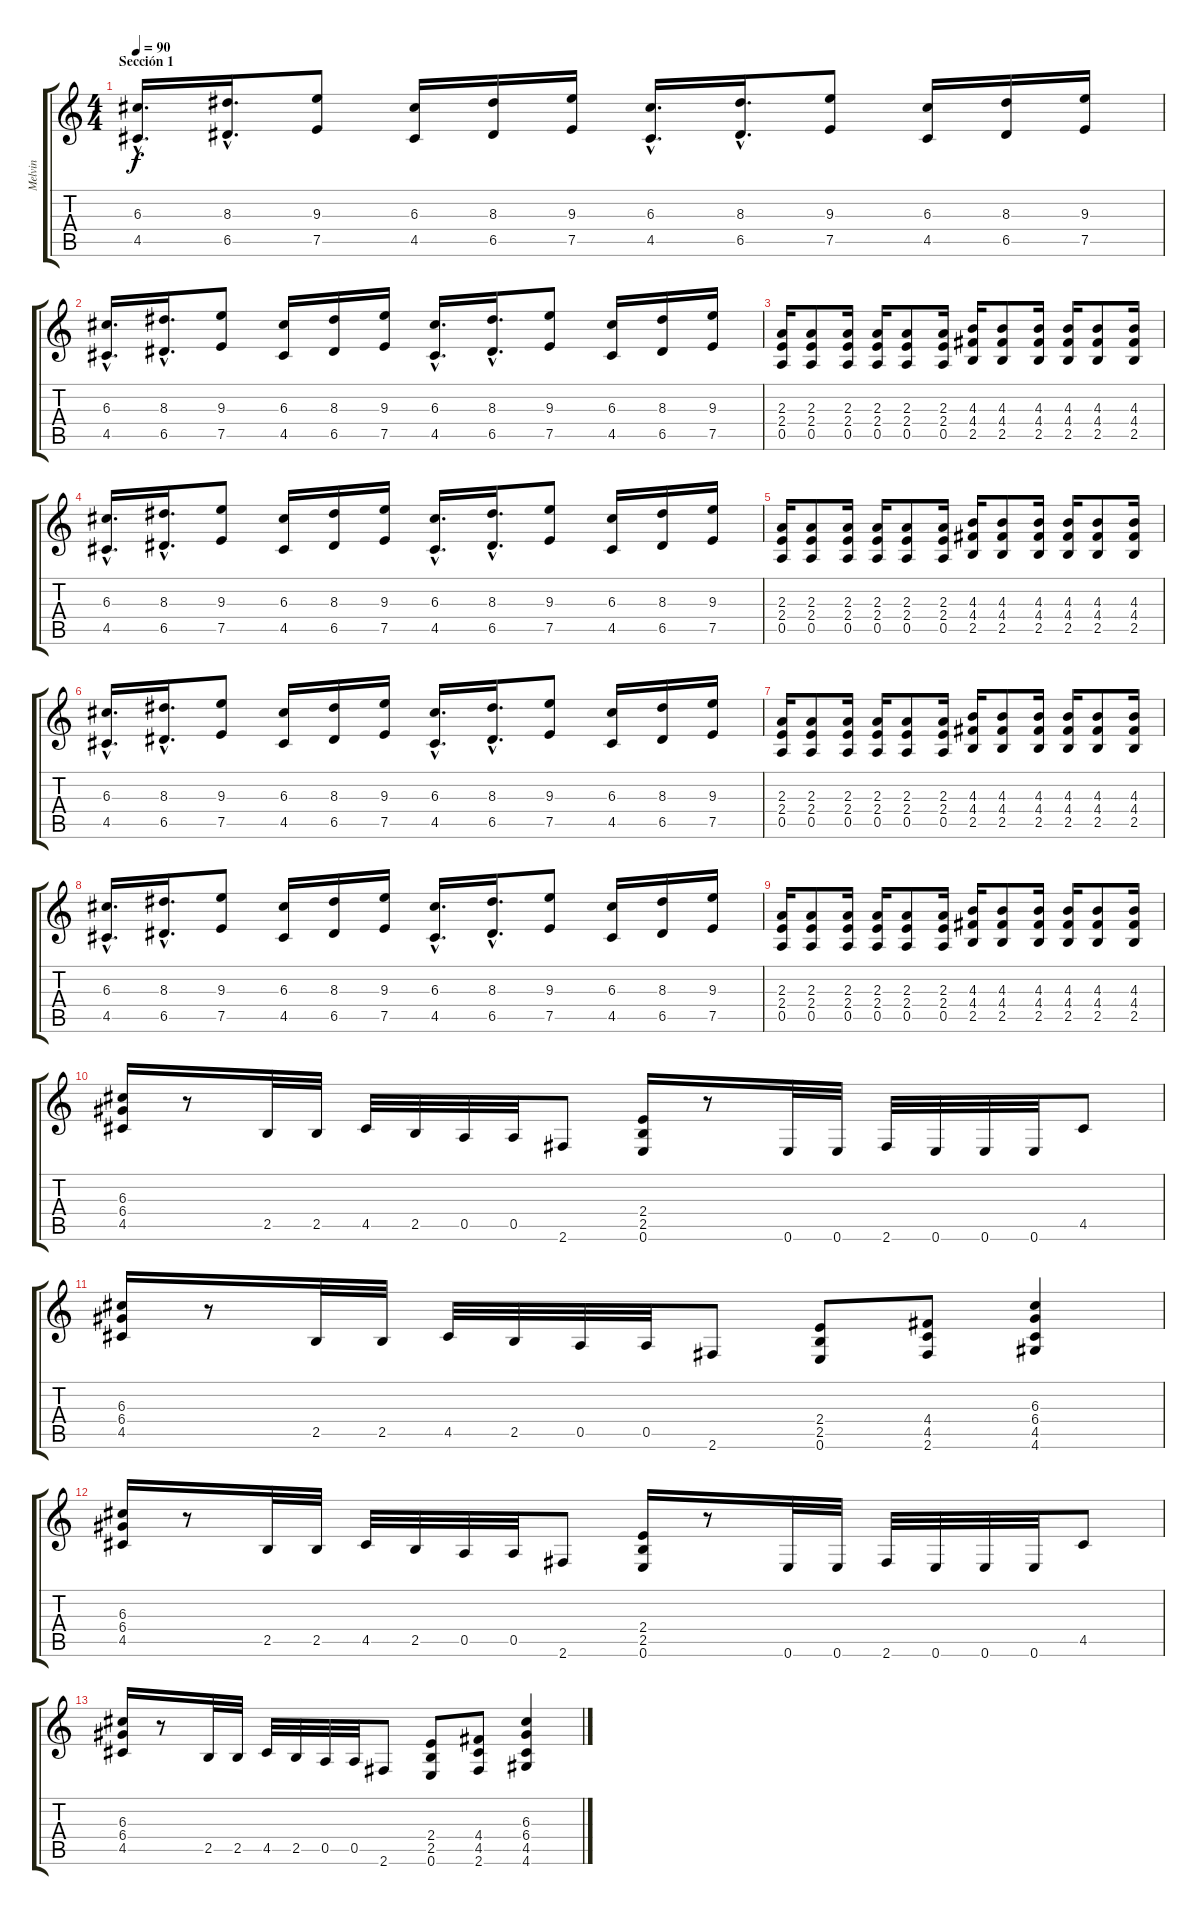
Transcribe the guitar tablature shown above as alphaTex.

\track ("Melvin" "Melvin") {instrument distortionguitar}
\staff {score tabs}
\tuning (E4 B3 G3 D3 A2 E2) {hide}
\ts (4 4)
\section ("" "Sección 1")
\tempo 90
\clef g2
\ks c
(6.3{hac} 4.5{hac}).16{d dy f} (8.3{hac} 6.5{hac}).16{d} (9.3 7.5).8 (6.3 4.5).16 (8.3 6.5).16 (9.3 7.5).16 (6.3{hac} 4.5{hac}).16{d} (8.3{hac} 6.5{hac}).16{d} (9.3 7.5).8 (6.3 4.5).16 (8.3 6.5).16 (9.3 7.5).16 |
(6.3{hac} 4.5{hac}).16{d} (8.3{hac} 6.5{hac}).16{d} (9.3 7.5).8 (6.3 4.5).16 (8.3 6.5).16 (9.3 7.5).16 (6.3{hac} 4.5{hac}).16{d} (8.3{hac} 6.5{hac}).16{d} (9.3 7.5).8 (6.3 4.5).16 (8.3 6.5).16 (9.3 7.5).16 |
(2.3 2.4 0.5).16 (2.3 2.4 0.5).8 (2.3 2.4 0.5).16 (2.3 2.4 0.5).16 (2.3 2.4 0.5).8 (2.3 2.4 0.5).16 (4.3 4.4 2.5).16 (4.3 4.4 2.5).8 (4.3 4.4 2.5).16 (4.3 4.4 2.5).16 (4.3 4.4 2.5).8 (4.3 4.4 2.5).16 |
(6.3{hac} 4.5{hac}).16{d} (8.3{hac} 6.5{hac}).16{d} (9.3 7.5).8 (6.3 4.5).16 (8.3 6.5).16 (9.3 7.5).16 (6.3{hac} 4.5{hac}).16{d} (8.3{hac} 6.5{hac}).16{d} (9.3 7.5).8 (6.3 4.5).16 (8.3 6.5).16 (9.3 7.5).16 |
(2.3 2.4 0.5).16 (2.3 2.4 0.5).8 (2.3 2.4 0.5).16 (2.3 2.4 0.5).16 (2.3 2.4 0.5).8 (2.3 2.4 0.5).16 (4.3 4.4 2.5).16 (4.3 4.4 2.5).8 (4.3 4.4 2.5).16 (4.3 4.4 2.5).16 (4.3 4.4 2.5).8 (4.3 4.4 2.5).16 |
(6.3{hac} 4.5{hac}).16{d} (8.3{hac} 6.5{hac}).16{d} (9.3 7.5).8 (6.3 4.5).16 (8.3 6.5).16 (9.3 7.5).16 (6.3{hac} 4.5{hac}).16{d} (8.3{hac} 6.5{hac}).16{d} (9.3 7.5).8 (6.3 4.5).16 (8.3 6.5).16 (9.3 7.5).16 |
(2.3 2.4 0.5).16 (2.3 2.4 0.5).8 (2.3 2.4 0.5).16 (2.3 2.4 0.5).16 (2.3 2.4 0.5).8 (2.3 2.4 0.5).16 (4.3 4.4 2.5).16 (4.3 4.4 2.5).8 (4.3 4.4 2.5).16 (4.3 4.4 2.5).16 (4.3 4.4 2.5).8 (4.3 4.4 2.5).16 |
(6.3{hac} 4.5{hac}).16{d} (8.3{hac} 6.5{hac}).16{d} (9.3 7.5).8 (6.3 4.5).16 (8.3 6.5).16 (9.3 7.5).16 (6.3{hac} 4.5{hac}).16{d} (8.3{hac} 6.5{hac}).16{d} (9.3 7.5).8 (6.3 4.5).16 (8.3 6.5).16 (9.3 7.5).16 |
(2.3 2.4 0.5).16 (2.3 2.4 0.5).8 (2.3 2.4 0.5).16 (2.3 2.4 0.5).16 (2.3 2.4 0.5).8 (2.3 2.4 0.5).16 (4.3 4.4 2.5).16 (4.3 4.4 2.5).8 (4.3 4.4 2.5).16 (4.3 4.4 2.5).16 (4.3 4.4 2.5).8 (4.3 4.4 2.5).16 |
(6.3 6.4 4.5).16 r.8 2.5.32 2.5.32 4.5.32 2.5.32 0.5.32 0.5.32 2.6.8 (2.4 2.5 0.6).16 r.8 0.6.32 0.6.32 2.6.32 0.6.32 0.6.32 0.6.32 4.5.8 |
(6.3 6.4 4.5).16 r.8 2.5.32 2.5.32 4.5.32 2.5.32 0.5.32 0.5.32 2.6.8 (2.4 2.5 0.6).8 (4.4 4.5 2.6).8 (6.3 6.4 4.5 4.6).4 |
(6.3 6.4 4.5).16 r.8 2.5.32 2.5.32 4.5.32 2.5.32 0.5.32 0.5.32 2.6.8 (2.4 2.5 0.6).16 r.8 0.6.32 0.6.32 2.6.32 0.6.32 0.6.32 0.6.32 4.5.8 |
(6.3 6.4 4.5).16 r.8 2.5.32 2.5.32 4.5.32 2.5.32 0.5.32 0.5.32 2.6.8 (2.4 2.5 0.6).8 (4.4 4.5 2.6).8 (6.3 6.4 4.5 4.6).4
